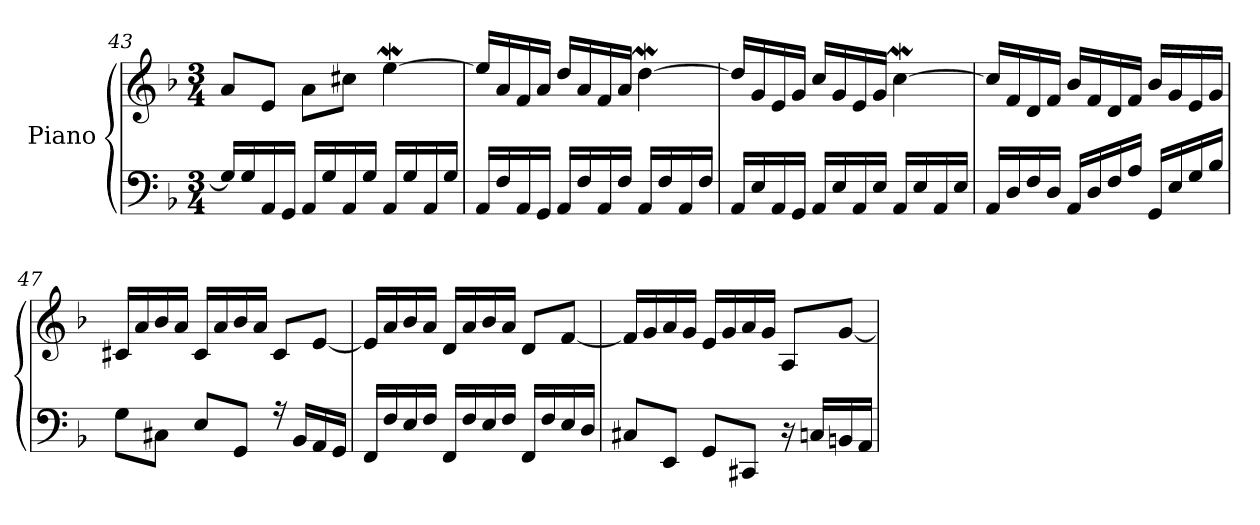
**kern	**kern
*part1	*part1
*staff2	*staff1
*I"Piano	*
!!LO:LB:g=z
*clefF4	*clefG2
*k[b-]	*k[b-]
*F:	*F:
*M3/4	*M3/4
=43	=43
*^	*^
!	!LO:N:vis=1	!	!LO:N:vis=1
16GLL]	2.ryy	8a/L	2.ryy
16G/	.	.	.
16AA/	.	8e/J	.
16GG/JJ	.	.	.
16AA/LL	.	8a\L	.
16G/	.	.	.
16AA/	.	8cc#X\J	.
16G/JJ	.	.	.
16AA/LL	.	[4eeW\	.
16G/	.	.	.
16AA/	.	.	.
16G/JJ	.	.	.
=44	=44	=44	=44
!	!LO:N:vis=1	!	!LO:N:vis=1
16AALL	2.ryy	16ee/LL]	2.ryy
16F/	.	16a/	.
16AA/	.	16f/	.
16GG/JJ	.	16a/JJ	.
16AALL	.	16ddLL	.
16F/	.	16a/	.
16AA/	.	16f/	.
16F/JJ	.	16a/JJ	.
16AALL	.	[4ddW\	.
16F/	.	.	.
16AA/	.	.	.
16F/JJ	.	.	.
=45	=45	=45	=45
!	!LO:N:vis=1	!	!LO:N:vis=1
16AA/LL	2.ryy	16ddLL]	2.ryy
16E/	.	16g/	.
16AA/	.	16e/	.
16GG/JJ	.	16g/JJ	.
16AALL	.	16cc/LL	.
16E/	.	16g/	.
16AA/	.	16e/	.
16E/JJ	.	16g/JJ	.
16AALL	.	[4ccW\	.
16E/	.	.	.
16AA/	.	.	.
16E/JJ	.	.	.
*	*	*v	*v
!!LO:LB:g=z
=46	=46	=46
!	!LO:N:vis=1	!
16AALL	2.ryy	16ccLL]
16D/	.	16f
16F/	.	16d
16D/JJ	.	16fJJ
16AALL	.	16b-LL
16D/	.	16f
16F/	.	16d
16A/JJ	.	16fJJ
16GG/LL	.	16b-LL
16E/	.	16g
16G/	.	16e
16B-/JJ	.	16gJJ
=47	=47	=47
!	!LO:N:vis=1	!
8G\L	2.ryy	16c#X/LL
.	.	16a/
8C#X\J	.	16b-/
.	.	16a/JJ
8E/L	.	16c#/LL
.	.	16a/
8GG/J	.	16b-/
.	.	16a/JJ
16r	.	8c#/L
16BB-LL	.	.
16AA/	.	[8e/J
16GG/JJ	.	.
=48	=48	=48
16FFLL	16FF\LLyy	16e/LL]
16F/	16F\yy	16a/
16E/	16E\yy	16b-/
16F/JJ	16F\JJyy	16a/JJ
16FFLL	16FF\LLyy	16d/LL
16F/	16F\yy	16a/
16E/	16E\yy	16b-/
16F/JJ	16F\JJyy	16a/JJ
16FFLL	16FF\LLyy	8d/L
16F/	16F\yy	.
16E/	16E\yy	[8f/J
16D/JJ	16D\JJyy	.
*v	*v	*
!!LO:LB:g=z
=49	=49
8C#XL	16f/LL]
.	16g/
8EEJ	16a/
.	16g/JJ
8GGL	16e/LL
.	16g/
8CC#XJ	16a/
.	16g/JJ
16r	8A/L
16CnLL	.
16BBn	[8g/J
16AAJJ	.
=	=
*-	*-
